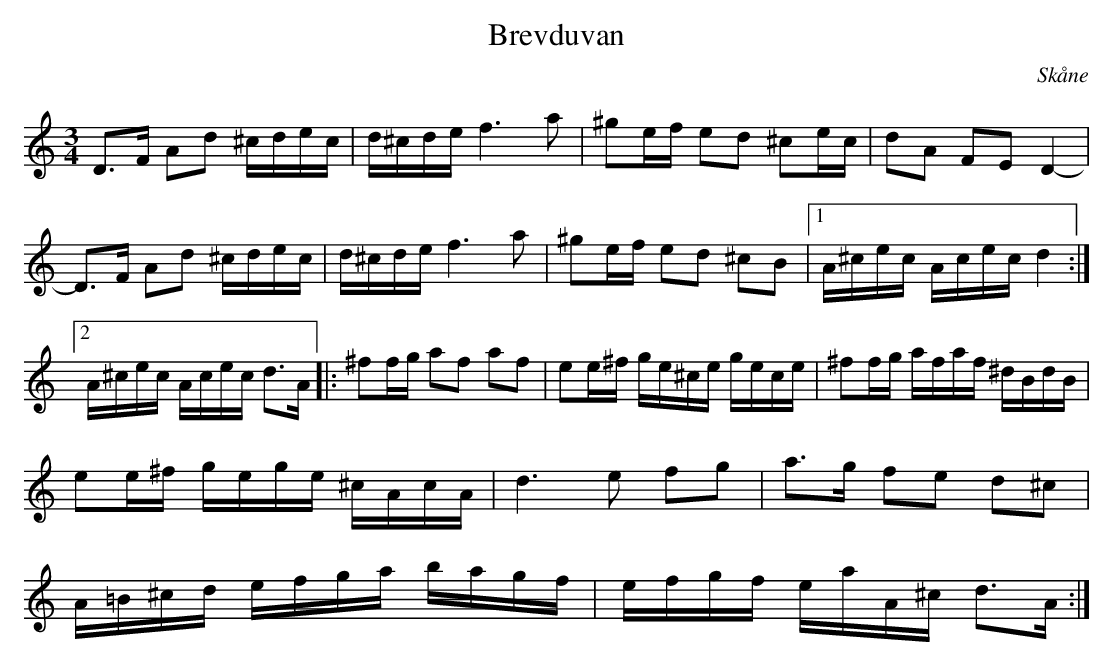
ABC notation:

X:1
T:Brevduvan
O:Skåne
M:3/4
L:1/16
K:3/4
D3F A2d2 ^cdec|d^cde f6a2|^g2ef e2d2 ^c2ec|d2A2 F2E2 D4-|\
D3F A2d2 ^cdec|d^cde f6a2|^g2ef e2d2 ^c2B2|1A^cec Acec d4:|2A^cec Acec d3A|:\
^f2fg a2f2 a2f2|e2e^f ge^ce gece|^f2fg afaf ^dBdB|e2e^f gege ^cAcA|\
d6e2 f2g2|a3g f2e2 d2^c2|A=B^cd efga bagf|efgf eaA^c d3A:|
